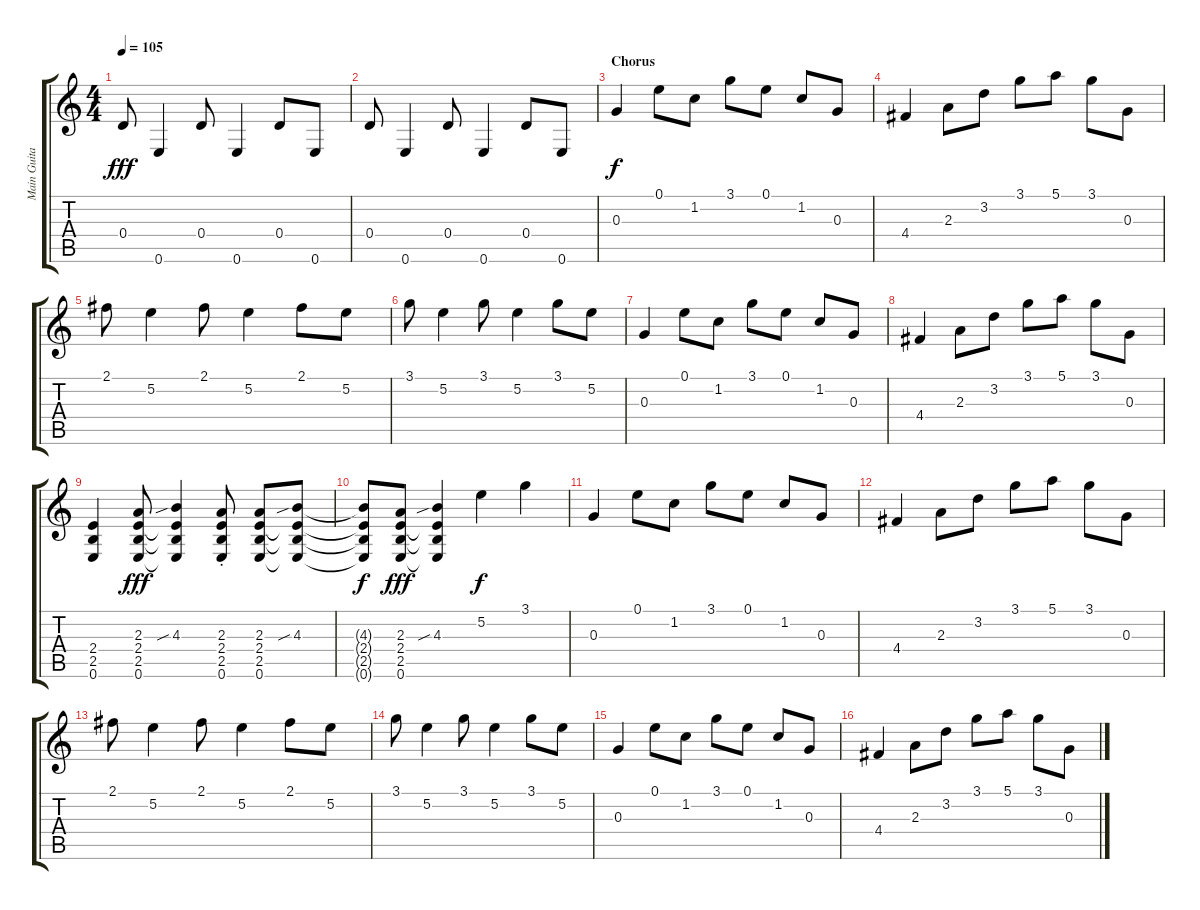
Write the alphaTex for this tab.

\track ("Main Guitar" "Main Guita") {instrument overdrivenguitar}
\staff {score tabs}
\tuning (E4 B3 G3 D3 A2 E2) {hide}
\ts (4 4)
\tempo 105
\clef g2
\ks c
0.4.8{dy fff balance 12 instrument distortionguitar} 0.6.4 0.4.8 0.6.4 0.4.8 0.6.8 |
0.4.8{balance 12 instrument distortionguitar} 0.6.4 0.4.8 0.6.4 0.4.8 0.6.8 |
\section ("" "Chorus")
0.3.4{dy f volume 13 balance 12 instrument distortionguitar} 0.1.8 1.2.8 3.1.8 0.1.8 1.2.8 0.3.8 |
4.4.4 2.3.8 3.2.8 3.1.8 5.1.8 3.1.8 0.3.8 |
2.1.8 5.2.4 2.1.8 5.2.4 2.1.8 5.2.8 |
3.1.8 5.2.4 3.1.8 5.2.4 3.1.8 5.2.8 |
0.3.4{volume 13 balance 12 instrument distortionguitar} 0.1.8 1.2.8 3.1.8 0.1.8 1.2.8 0.3.8 |
4.4.4 2.3.8 3.2.8 3.1.8 5.1.8 3.1.8 0.3.8 |
(2.4 2.5 0.6).4 (2.3 2.4 2.5 0.6).8{dy fff} (4.3{sib} 2.4{t} 2.5{t} 0.6{t}).4 (2.3{st} 2.4{st} 2.5{st} 0.6{st}).8 (2.3 2.4 2.5 0.6).8 (4.3{sib} 2.4{t} 2.5{t} 0.6{t}).8 |
(4.3{t} 2.4{t} 2.5{t} 0.6{t}).8{dy f} (2.3 2.4 2.5 0.6).8{dy fff} (4.3{sib} 2.4{t} 2.5{t} 0.6{t}).4 5.2.4{dy f} 3.1.4 |
0.3.4{volume 13 balance 12 instrument distortionguitar} 0.1.8 1.2.8 3.1.8 0.1.8 1.2.8 0.3.8 |
4.4.4 2.3.8 3.2.8 3.1.8 5.1.8 3.1.8 0.3.8 |
2.1.8 5.2.4 2.1.8 5.2.4 2.1.8 5.2.8 |
3.1.8 5.2.4 3.1.8 5.2.4 3.1.8 5.2.8 |
0.3.4{volume 13 balance 12 instrument distortionguitar} 0.1.8 1.2.8 3.1.8 0.1.8 1.2.8 0.3.8 |
4.4.4 2.3.8 3.2.8 3.1.8 5.1.8 3.1.8 0.3.8
